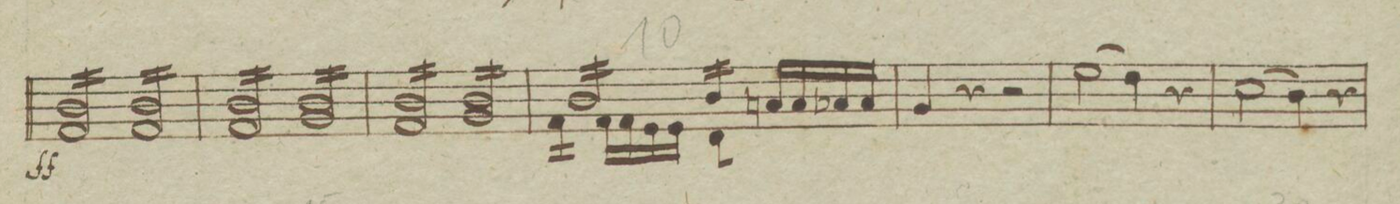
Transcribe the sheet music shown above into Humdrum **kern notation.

**kern	**dynam
*I"Violino Secondo.	*
*clefG2	*
*k[b-e-a-]	*
*met(c)	*
*M4/4	*
*tremolo	*
16f/LL 16b-	ff
16f/ 16b-	.
16f/ 16b-	.
16f/ 16b-	.
16f/ 16b-	.
16f/ 16b-	.
16f/ 16b-	.
16f/JJ 16b-	.
16f/LL 16b-	.
16f/ 16b-	.
16f/ 16b-	.
16f/ 16b-	.
16f/ 16b-	.
16f/ 16b-	.
16f/ 16b-	.
16f/JJ 16b-	.
=8	=8
16f/LL 16b-	.
16f/ 16b-	.
16f/ 16b-	.
16f/ 16b-	.
16f/ 16b-	.
16f/ 16b-	.
16f/ 16b-	.
16f/JJ 16b-	.
16g/LL 16b-	.
16g/ 16b-	.
16g/ 16b-	.
16g/ 16b-	.
16g/ 16b-	.
16g/ 16b-	.
16g/ 16b-	.
16g/JJ 16b-	.
=9	=9
16f/LL 16b-	.
16f/ 16b-	.
16f/ 16b-	.
16f/ 16b-	.
16f/ 16b-	.
16f/ 16b-	.
16f/ 16b-	.
16f/JJ 16b-	.
16g/LL 16b-	.
16g/ 16b-	.
16g/ 16b-	.
16g/ 16b-	.
16g/ 16b-	.
16g/ 16b-	.
16g/ 16b-	.
16g/JJ 16b-	.
=10	=10
*^	*
*	*tremolo	*
16b-/LL	16f\LL	.
16b-/	16f\	.
16b-/	16f\	.
16b-/	16f\JJ	.
*	*Xtremolo	*
*	*16\right	*
16b-/	16f\LL	.
16b-/	16f\	.
16b-/	16e-\	.
16b-/JJ	16e-\JJ	.
16b-/LL	8d\	.
16b-/	.	.
16b-/	8ryy	.
16b-/JJ	.	.
*Xtremolo	*	*
16an/LL	4ryy	.
16a/	.	.
16a-X/	.	.
16a-/JJ	.	.
*v	*v	*
=11	=11
4g/	.
4r	.
2r	.
=12	=12
(2ee-\	.
*4\right	*
4dd\)	.
4r	.
=13	=13
(2cc\	.
4b-\)	.
4r	.
=14	=14
*-	*-
